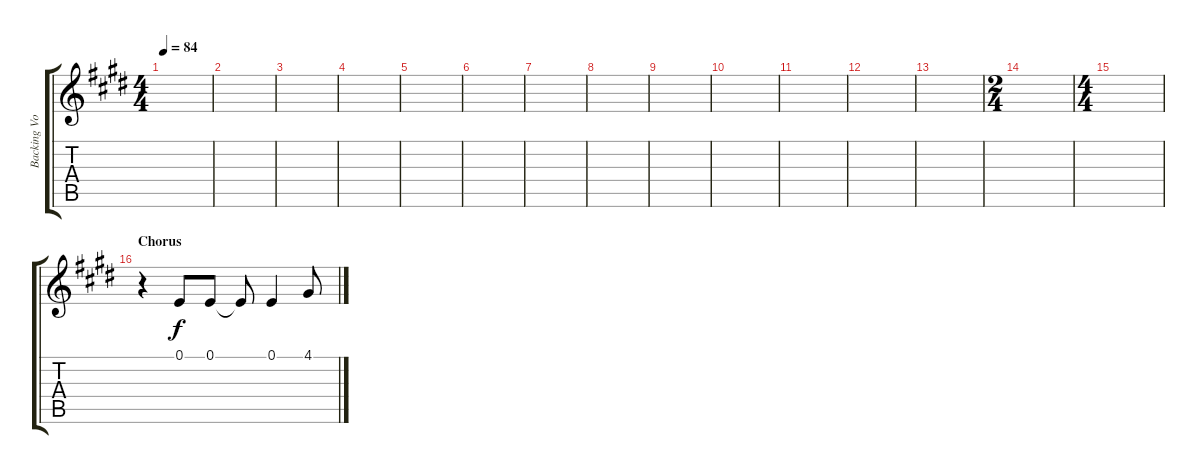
\track ("Backing Vox" "Backing Vo") {instrument tenorsax}
\staff {score tabs}
\tuning (E4 B3 G3 D3 A2 E2) {hide}
\ts (4 4)
\tempo 84
\clef g2
\ks e
|
|
|
|
|
|
|
|
|
|
|
|
|
\ts (2 4)
|
\ts (4 4)
|
\section ("" "Chorus")
r.4 0.1.8 0.1.8 0.1{t}.8 0.1.4 4.1.8
